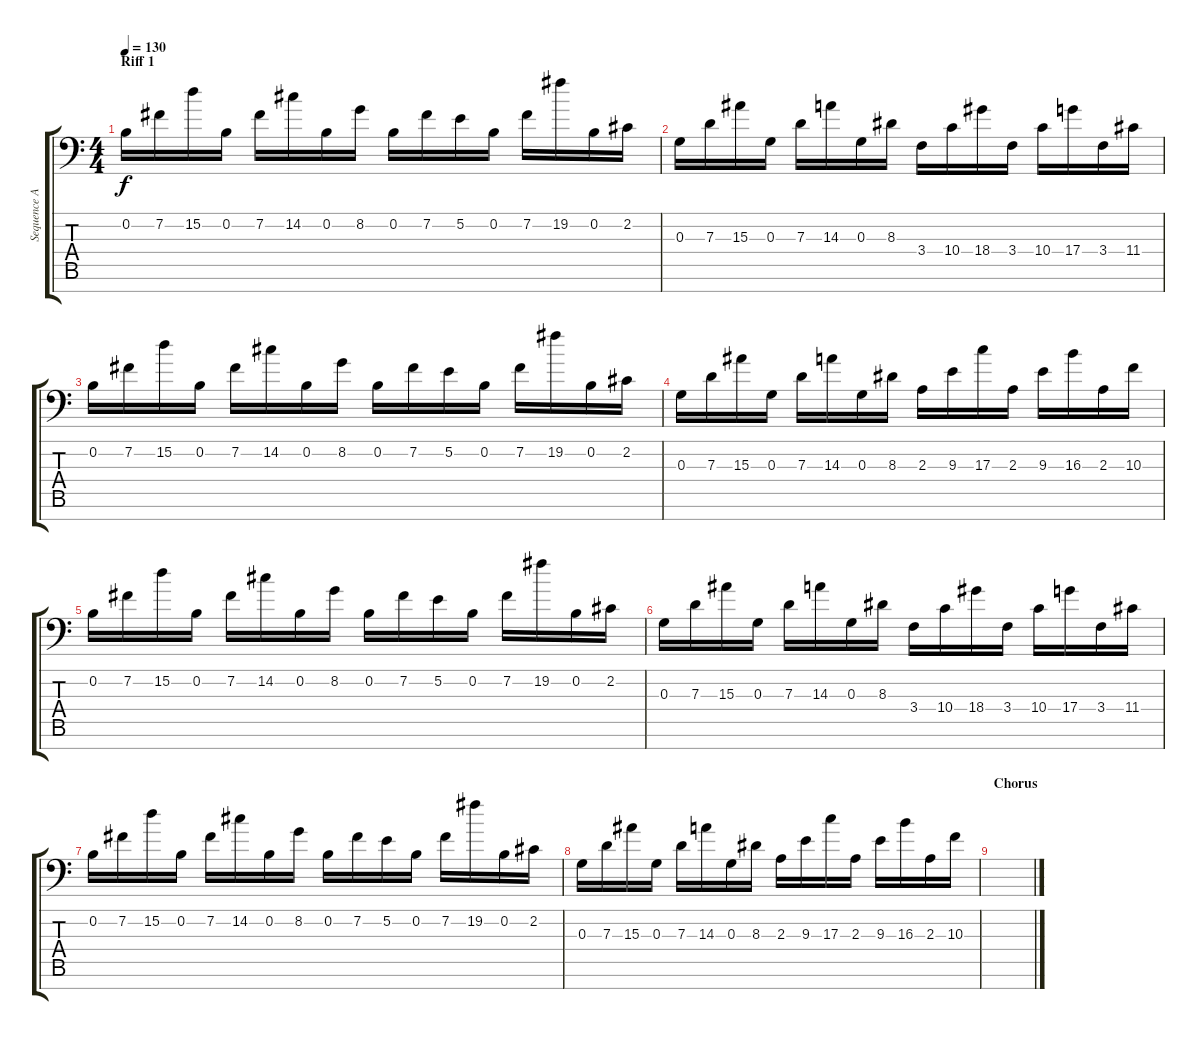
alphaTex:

\track ("Sequence Arpeggio Riff 1" "Sequence A") {instrument lead8bassandlead}
\staff {score tabs}
\tuning (C8 B3 G3 D3 A2 E2 Ab1) {hide}
\ts (4 4)
\section ("" "Riff 1")
\tempo 130
\clef f4
\ks c
0.2.16{dy f} 7.2.16 15.2.16 0.2.16 7.2.16 14.2.16 0.2.16 8.2.16 0.2.16 7.2.16 5.2.16 0.2.16 7.2.16 19.2.16 0.2.16 2.2.16 |
0.3.16 7.3.16 15.3.16 0.3.16 7.3.16 14.3.16 0.3.16 8.3.16 3.4.16 10.4.16 18.4.16 3.4.16 10.4.16 17.4.16 3.4.16 11.4.16 |
0.2.16 7.2.16 15.2.16 0.2.16 7.2.16 14.2.16 0.2.16 8.2.16 0.2.16 7.2.16 5.2.16 0.2.16 7.2.16 19.2.16 0.2.16 2.2.16 |
0.3.16 7.3.16 15.3.16 0.3.16 7.3.16 14.3.16 0.3.16 8.3.16 2.3.16 9.3.16 17.3.16 2.3.16 9.3.16 16.3.16 2.3.16 10.3.16 |
0.2.16 7.2.16 15.2.16 0.2.16 7.2.16 14.2.16 0.2.16 8.2.16 0.2.16 7.2.16 5.2.16 0.2.16 7.2.16 19.2.16 0.2.16 2.2.16 |
0.3.16 7.3.16 15.3.16 0.3.16 7.3.16 14.3.16 0.3.16 8.3.16 3.4.16 10.4.16 18.4.16 3.4.16 10.4.16 17.4.16 3.4.16 11.4.16 |
0.2.16 7.2.16 15.2.16 0.2.16 7.2.16 14.2.16 0.2.16 8.2.16 0.2.16 7.2.16 5.2.16 0.2.16 7.2.16 19.2.16 0.2.16 2.2.16 |
0.3.16 7.3.16 15.3.16 0.3.16 7.3.16 14.3.16 0.3.16 8.3.16 2.3.16 9.3.16 17.3.16 2.3.16 9.3.16 16.3.16 2.3.16 10.3.16 |
\section ("" "Chorus")
